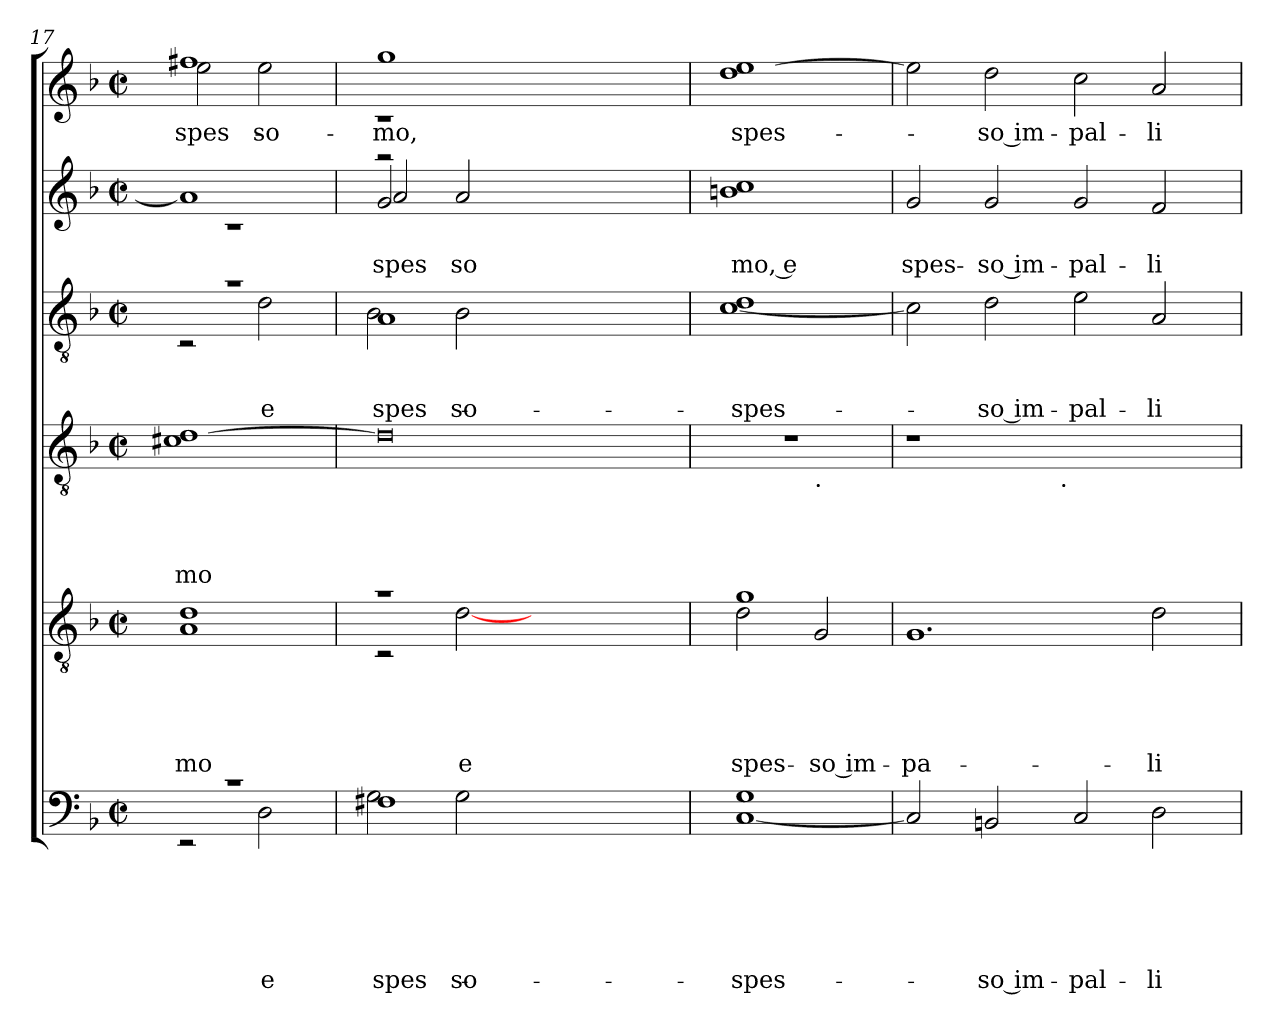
**kern	**text	**text	**text	**text	**text	**text	**kern	**text	**text	**text	**text	**text	**kern	**text	**text	**text	**text	**kern	**text	**text	**text	**kern	**text	**text	**kern	**text
*part6	*part6	*part6	*part6	*part6	*part6	*part6	*part5	*part5	*part5	*part5	*part5	*part5	*part4	*part4	*part4	*part4	*part4	*part3	*part3	*part3	*part3	*part2	*part2	*part2	*part1	*part1
*staff6	*staff6	*staff6	*staff6	*staff6	*staff6	*staff6	*staff5	*staff5	*staff5	*staff5	*staff5	*staff5	*staff4	*staff4	*staff4	*staff4	*staff4	*staff3	*staff3	*staff3	*staff3	*staff2	*staff2	*staff2	*staff1	*staff1
*clefF4	*	*	*	*	*	*	*clefGv2	*	*	*	*	*	*clefGv2	*	*	*	*	*clefGv2	*	*	*	*clefG2	*	*	*clefG2	*
*k[b-]	*	*	*	*	*	*	*k[b-]	*	*	*	*	*	*k[b-]	*	*	*	*	*k[b-]	*	*	*	*k[b-]	*	*	*k[b-]	*
*F:	*	*	*	*	*	*	*F:	*	*	*	*	*	*F:	*	*	*	*	*F:	*	*	*	*F:	*	*	*F:	*
*M2/2	*	*	*	*	*	*	*M2/2	*	*	*	*	*	*M2/2	*	*	*	*	*M2/2	*	*	*	*M2/2	*	*	*M2/2	*
*met(c|)	*	*	*	*	*	*	*met(c|)	*	*	*	*	*	*met(c|)	*	*	*	*	*met(c|)	*	*	*	*met(c|)	*	*	*met(c|)	*
=17	=17	=17	=17	=17	=17	=17	=17	=17	=17	=17	=17	=17	=17	=17	=17	=17	=17	=17	=17	=17	=17	=17	=17	=17	=17	=17
*^	*	*	*	*	*	*	*	*	*	*	*	*	*	*	*	*	*	*	*	*	*	*	*	*	*	*
!	!	!	!	!	!	!	!	!	!	!	!	!	!LO:LY:b	!	!	!	!	!LO:LY:b	!	!	!	!	!	!	!	!	!LO:LY:b
*	*	*	*	*	*	*	*	*	*	*	*	*	*	*	*	*	*	*	*^	*	*	*	*^	*	*	*^	*
!	!	!	!	!	!	!	!	!	!	!	!	!	!	!	!	!	!	!	!	!	!	!	!	!	!	!	!	!	!	!LO:LY:b
1rc	2rEE	.	.	.	.	.	.	1A 1d	.	.	.	.	-mo	1c#X [>1d	.	.	.	-mo	1ra	2rC	.	.	.	1a]	1rc	.	.	1ff#X	2ee\	-spes-
!	!	!	!	!	!	!	!LO:LY:b	!	!	!	!	!	!	!	!	!	!	!	!	!	!	!	!LO:LY:b	!	!	!	!	!	!	!LO:LY:b:rj
.	2D\	.	.	.	.	.	e	.	.	.	.	.	.	.	.	.	.	.	.	2d\	.	.	e	.	.	.	.	.	2ee\	-so
*	*	*	*	*	*	*	*	*	*	*	*	*	*	*	*	*	*	*	*	*	*	*	*	*v	*v	*	*	*	*	*
=18	=18	=18	=18	=18	=18	=18	=18	=18	=18	=18	=18	=18	=18	=18	=18	=18	=18	=18	=18	=18	=18	=18	=18	=18	=18	=18	=18	=18	=18
!	!	!	!	!	!	!	!LO:LY:b	!	!	!	!	!	!	!	!	!	!	!	!	!	!	!	!	!	!	!	!	!	!
!	!	!	!	!	!	!	!LO:LY:b	!	!	!	!	!	!	!	!	!	!	!	!	!	!	!	!LO:LY:b	!	!	!	!	!	!
*	*	*	*	*	*	*	*	*^	*	*	*	*	*	*	*	*	*	*	*	*	*	*	*	*	*	*	*	*	*
!	!	!	!	!	!	!	!	!	!	!	!	!	!	!	!	!	!	!	!	!	!	!	!	!LO:LY:b	!	!	!LO:LY:b	!	!	!
*	*	*	*	*	*	*	*	*	*	*	*	*	*	*	*	*	*	*	*	*	*	*	*	*	*^	*	*	*	*	*
*	*	*	*	*	*	*	*	*	*	*	*	*	*	*	*	*	*	*	*	*	*	*	*	*	*	*^	*	*	*	*	*
!	!	!	!	!	!	!	!	!	!	!	!	!	!	!	!	!	!	!	!	!	!	!	!	!	!	!	!	!	!LO:LY:b	!	!	!LO:LY:b
1F#X	2G\	.	.	.	.	.	-spes-	1ra	2rC	.	.	.	.	.	0d]	.	.	.	.	1A	2B-\	.	.	-spes-	2raa	2g/	2a/	.	spes-	1gg	1rc	mo,
!	!	!	!	!	!	!	!LO:LY:b:rj	!	!	!	!	!	!	!LO:LY:b	!	!	!	!	!	!	!	!	!	!LO:LY:b:rj	!	!	!	!	!LO:LY:b:rj	!	!	!
.	2G\	.	.	.	.	.	-so	.	[>2d\	.	.	.	.	e	.	.	.	.	.	.	2B-\	.	.	-so	1ryy	1ryy	2a/	.	-so	.	.	.
1ryy	1ryy	.	.	.	.	.	.	1ryy	1ryy	.	.	.	.	.	.	.	.	.	.	1ryy	1ryy	.	.	.	.	.	1ryy	.	.	1ryy	1ryy	.
.	.	.	.	.	.	.	.	.	.	.	.	.	.	.	.	.	.	.	.	.	.	.	.	.	2ryy	2ryy	.	.	.	.	.	.
*	*	*	*	*	*	*	*	*	*	*	*	*	*	*	*	*	*	*	*	*v	*v	*	*	*	*	*	*	*	*	*v	*v	*
*v	*v	*	*	*	*	*	*	*	*	*	*	*	*	*	*	*	*	*	*	*	*	*	*	*	*v	*v	*	*	*	*
=19	=19	=19	=19	=19	=19	=19	=19	=19	=19	=19	=19	=19	=19	=19	=19	=19	=19	=19	=19	=19	=19	=19	=19	=19	=19	=19	=19	=19
!	!	!	!	!	!	!LO:LY:b:rj	!	!	!	!	!	!	!LO:LY:b	!	!	!	!	!	!	!	!	!LO:LY:b:rj	!	!	!	!LO:LY:b	!	!LO:LY:b:rj
*	*	*	*	*	*	*	*	*	*	*	*	*	*	*^	*	*	*	*	*	*	*	*	*v	*v	*	*	*	*
[<1C 1G	.	.	.	.	.	spes-	2d\	1g	.	.	.	.	-spes-	1r	2ryy	.	.	.	.	[>1c 1d	.	.	spes-	1bn 1cc	.	-mo, e	1dd [>1ee	spes-
!	!	!	!	!	!	!	!	!	!	!	!	!	!	!	!LO:TX:b:t=.	!	!	!	!	!	!	!	!	!	!	!	!	!
!	!	!	!	!	!	!	!	!	!	!	!	!	!LO:LY:b:rj	!	!	!	!	!	!	!	!	!	!	!	!	!	!	!
.	.	.	.	.	.	.	2G/	.	.	.	.	.	so im-	.	2ryy	.	.	.	.	.	.	.	.	.	.	.	.	.
*	*	*	*	*	*	*	*v	*v	*	*	*	*	*	*	*	*	*	*	*	*	*	*	*	*	*	*	*	*
=20	=20	=20	=20	=20	=20	=20	=20	=20	=20	=20	=20	=20	=20	=20	=20	=20	=20	=20	=20	=20	=20	=20	=20	=20	=20	=20	=20
!	!	!	!	!	!	!	!	!	!	!	!	!LO:LY:b	!	!	!	!	!	!	!	!	!	!	!	!	!LO:LY:b	!	!
2C/]	.	.	.	.	.	.	1.G	.	.	.	.	-pa-	1r	2ryy	.	.	.	.	2c\]	.	.	.	2g/	.	spes-	2ee\]	.
!	!	!	!	!	!	!LO:LY:b:rj	!	!	!	!	!	!	!	!	!	!	!	!	!	!	!	!LO:LY:b:rj	!	!	!LO:LY:b:rj	!	!LO:LY:b:rj
2BBn/	.	.	.	.	.	-so im-	.	.	.	.	.	.	.	4...ryy	.	.	.	.	2d\	.	.	-so im-	2g/	.	-so im-	2dd\	-so im-
!	!	!	!	!	!	!	!	!	!	!	!	!	!	!LO:TX:b:t=.	!	!	!	!	!	!	!	!	!	!	!	!	!
.	.	.	.	.	.	.	.	.	.	.	.	.	.	1ryy	.	.	.	.	.	.	.	.	.	.	.	.	.
!	!	!	!	!	!	!LO:LY:b:rj	!	!	!	!	!	!	!	!	!	!	!	!	!	!	!	!LO:LY:b:rj	!	!	!LO:LY:b:rj	!	!LO:LY:b:rj
2C/	.	.	.	.	.	-pal-	.	.	.	.	.	.	1ryy	.	.	.	.	.	2e\	.	.	-pal-	2g/	.	-pal-	2cc\	-pal-
!	!	!	!	!	!	!LO:LY:b:rj	!	!	!	!	!	!LO:LY:b	!	!	!	!	!	!	!	!	!	!LO:LY:b:rj	!	!	!LO:LY:b:rj	!	!LO:LY:b:rj
2D\	.	.	.	.	.	-li-	2d\	.	.	.	.	-li-	.	.	.	.	.	.	2A/	.	.	-li-	2f/	.	-li-	2a/	-li-
.	.	.	.	.	.	.	.	.	.	.	.	.	.	32ryy	.	.	.	.	.	.	.	.	.	.	.	.	.
*	*	*	*	*	*	*	*	*	*	*	*	*	*v	*v	*	*	*	*	*	*	*	*	*	*	*	*	*
=	=	=	=	=	=	=	=	=	=	=	=	=	=	=	=	=	=	=	=	=	=	=	=	=	=	=
*-	*-	*-	*-	*-	*-	*-	*-	*-	*-	*-	*-	*-	*-	*-	*-	*-	*-	*-	*-	*-	*-	*-	*-	*-	*-	*-
